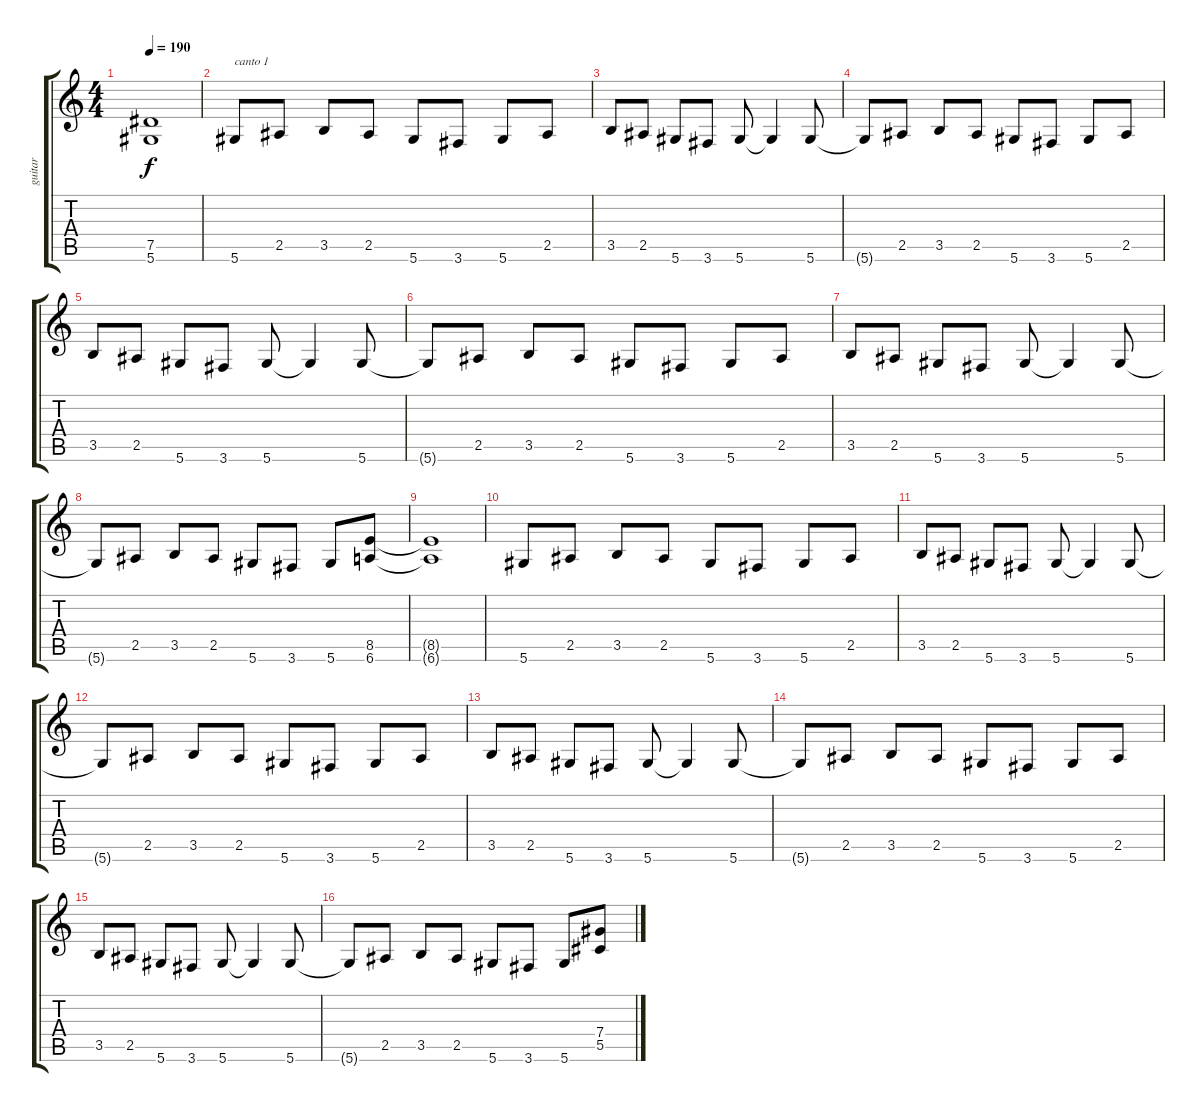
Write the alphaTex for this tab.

\track ("guitar" "guitar") {instrument distortionguitar}
\staff {score tabs}
\tuning (Eb4 Bb3 Gb3 Db3 Ab2 Eb2) {hide}
\ts (4 4)
\tempo 190
\clef g2
\ks c
(7.5{t} 5.6{t}).1{dy f} |
5.6.8{txt "canto 1"} 2.5.8 3.5.8 2.5.8 5.6.8 3.6.8 5.6.8 2.5.8 |
3.5.8 2.5.8 5.6.8 3.6.8 5.6.8 5.6{t}.4 5.6.8 |
5.6{t}.8 2.5.8 3.5.8 2.5.8 5.6.8 3.6.8 5.6.8 2.5.8 |
3.5.8 2.5.8 5.6.8 3.6.8 5.6.8 5.6{t}.4 5.6.8 |
5.6{t}.8 2.5.8 3.5.8 2.5.8 5.6.8 3.6.8 5.6.8 2.5.8 |
3.5.8 2.5.8 5.6.8 3.6.8 5.6.8 5.6{t}.4 5.6.8 |
5.6{t}.8 2.5.8 3.5.8 2.5.8 5.6.8 3.6.8 5.6.8 (8.5 6.6).8 |
(8.5{t} 6.6{t}).1 |
5.6.8 2.5.8 3.5.8 2.5.8 5.6.8 3.6.8 5.6.8 2.5.8 |
3.5.8 2.5.8 5.6.8 3.6.8 5.6.8 5.6{t}.4 5.6.8 |
5.6{t}.8 2.5.8 3.5.8 2.5.8 5.6.8 3.6.8 5.6.8 2.5.8 |
3.5.8 2.5.8 5.6.8 3.6.8 5.6.8 5.6{t}.4 5.6.8 |
5.6{t}.8 2.5.8 3.5.8 2.5.8 5.6.8 3.6.8 5.6.8 2.5.8 |
3.5.8 2.5.8 5.6.8 3.6.8 5.6.8 5.6{t}.4 5.6.8 |
5.6{t}.8 2.5.8 3.5.8 2.5.8 5.6.8 3.6.8 5.6.8 (7.4 5.5).8
